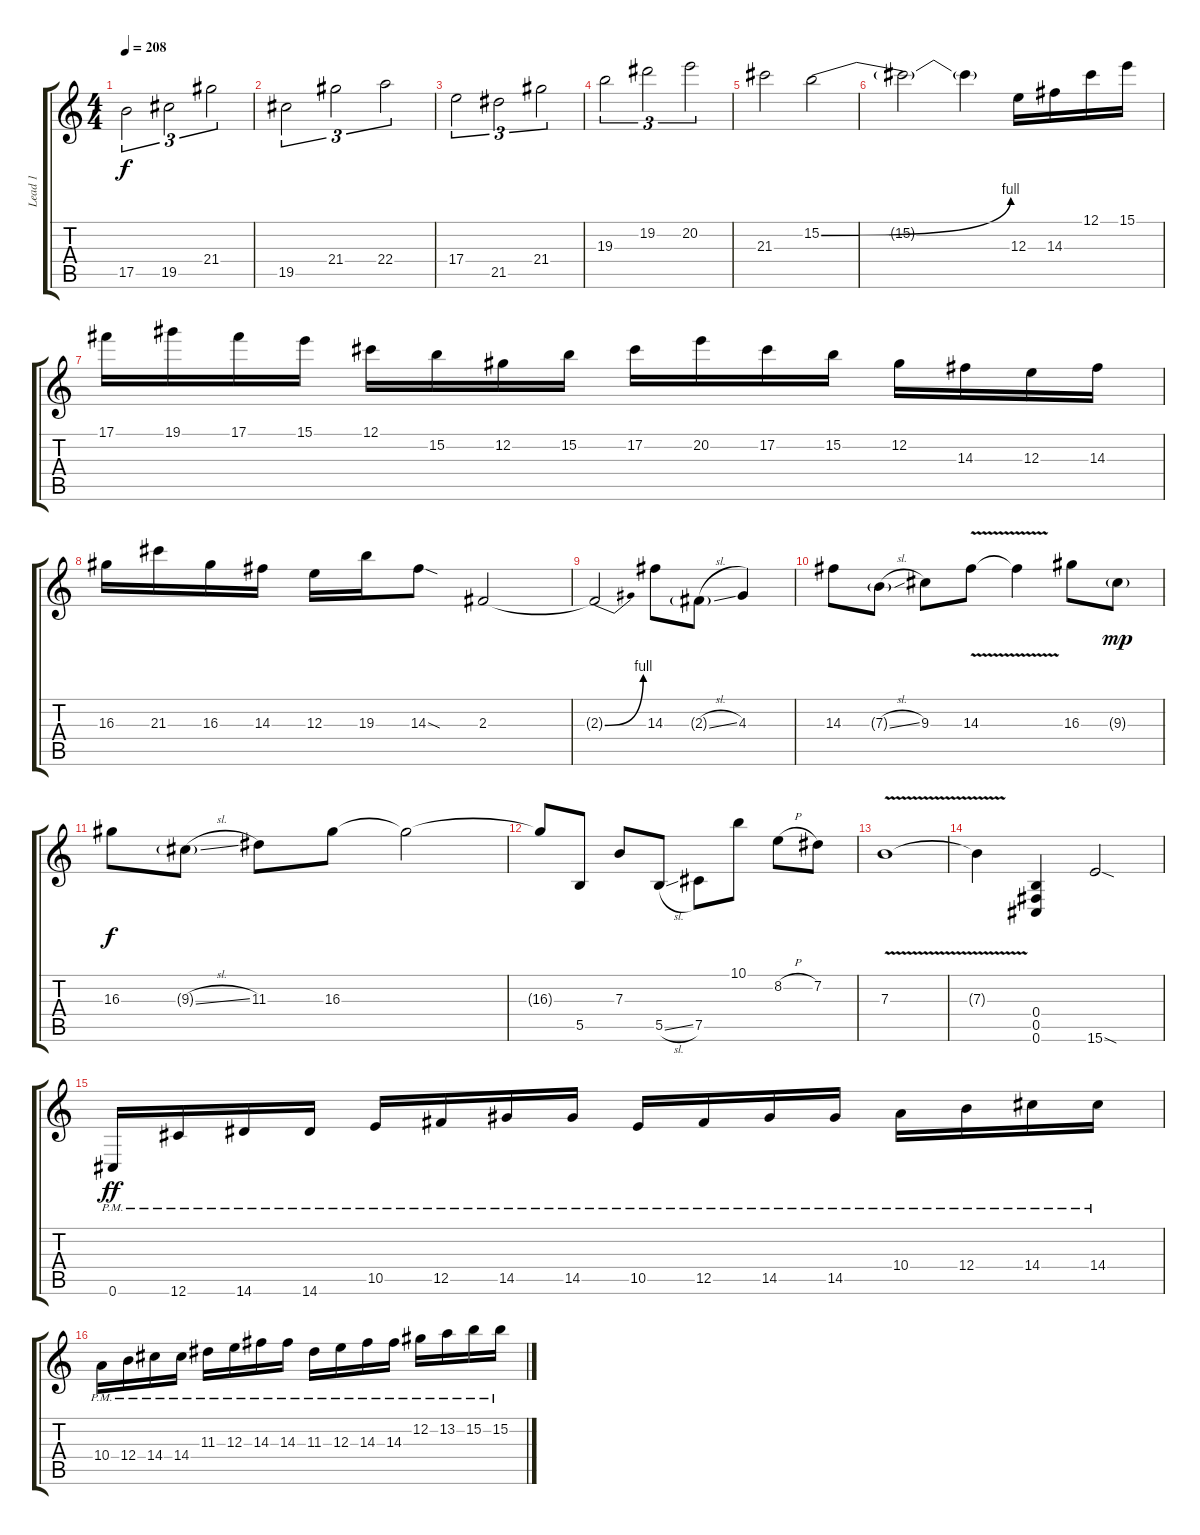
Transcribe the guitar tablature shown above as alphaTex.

\track ("Lead 1" "Lead 1") {instrument distortionguitar}
\staff {score tabs}
\tuning (Db4 Ab3 E3 B2 Gb2 Db2) {hide}
\ts (4 4)
\tempo 208
\clef g2
\ks c
17.5.2{tu (3 2) dy f} 19.5.2{tu (3 2)} 21.4.2{tu (3 2)} |
19.5.2{tu (3 2)} 21.4.2{tu (3 2)} 22.4.2{tu (3 2)} |
17.4.2{tu (3 2)} 21.5.2{tu (3 2)} 21.4.2{tu (3 2)} |
19.3.2{tu (3 2)} 19.2.2{tu (3 2)} 20.2.2{tu (3 2)} |
21.3.2 15.2{be (bend 0 0 60 4)}.2 |
15.2{t}.2 15.2{t}.4 12.3.16 14.3.16 12.1.16 15.1.16 |
17.1.16 19.1.16 17.1.16 15.1.16 12.1.16 15.2.16 12.2.16 15.2.16 17.2.16 20.2.16 17.2.16 15.2.16 12.2.16 14.3.16 12.3.16 14.3.16 |
16.3.16 21.3.16 16.3.16 14.3.16 12.3.16 19.3.16 14.3{sod}.8 2.3.2 |
2.3{be (bend 0 0 60 4) t}.2 14.3.8 2.3{sl g}.8 4.3.4 |
14.3.8 7.3{sl g}.8 9.3.8 14.3{v}.8 14.3{t}.4 16.3.8 9.3{g}.8{dy mp} |
16.3.8{dy f} 9.3{sl g}.8 11.3.8 16.3.8 16.3{t}.2 |
16.3{t}.8 5.5.8 7.3.8 5.5{sl}.8 7.5.8 10.1.8 8.2{h}.8 7.2.8 |
7.3{v}.1 |
7.3{t}.4 (0.4 0.5 0.6).4 15.6{sod}.2 |
0.6{pm}.16{dy ff} 12.6{pm}.16 14.6{pm}.16 14.6{pm}.16 10.5{pm}.16 12.5{pm}.16 14.5{pm}.16 14.5{pm}.16 10.5{pm}.16 12.5{pm}.16 14.5{pm}.16 14.5{pm}.16 10.4{pm}.16 12.4{pm}.16 14.4{pm}.16 14.4{pm}.16 |
10.4{pm}.16 12.4{pm}.16 14.4{pm}.16 14.4{pm}.16 11.3{pm}.16 12.3{pm}.16 14.3{pm}.16 14.3{pm}.16 11.3{pm}.16 12.3{pm}.16 14.3{pm}.16 14.3{pm}.16 12.2{pm}.16 13.2{pm}.16 15.2{pm}.16 15.2{pm}.16
